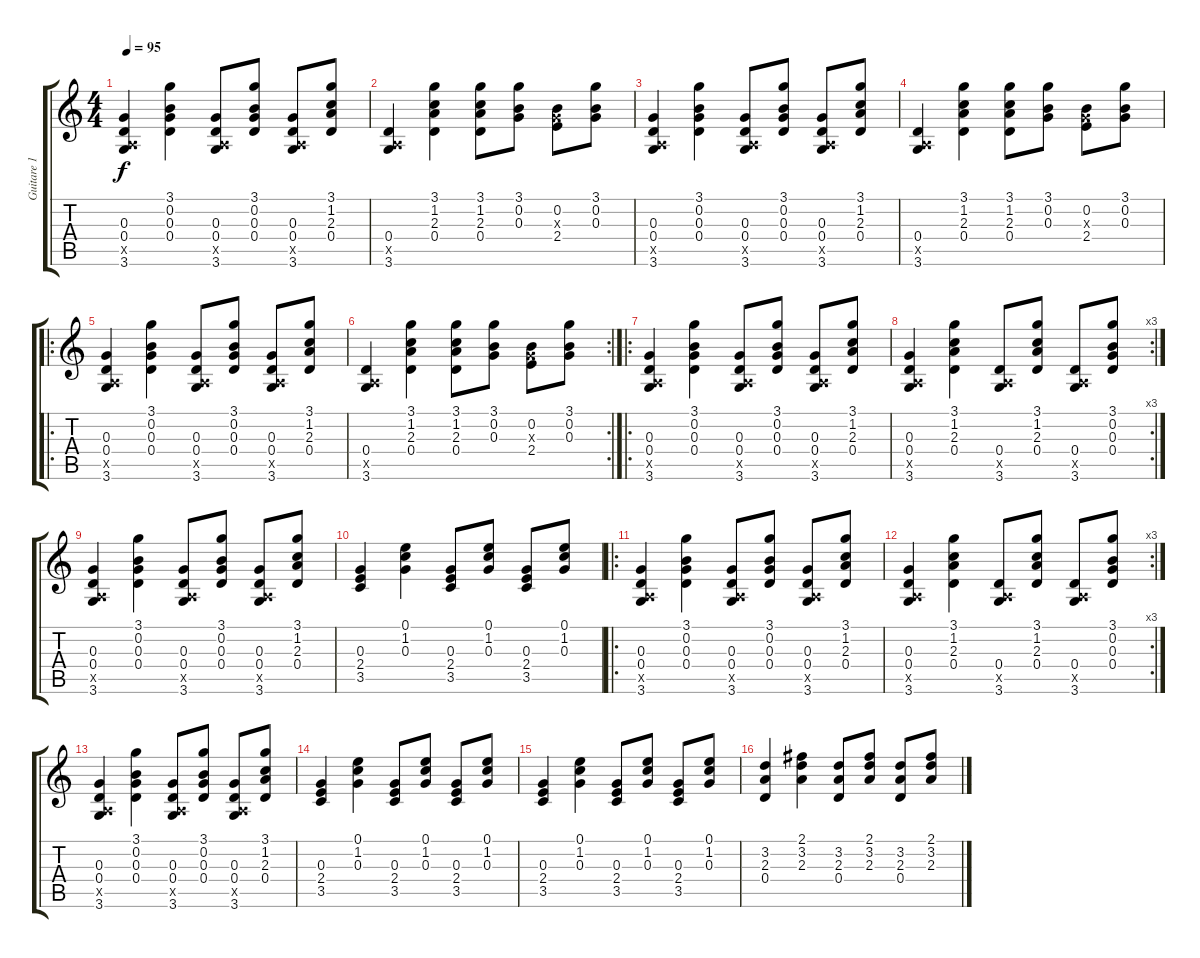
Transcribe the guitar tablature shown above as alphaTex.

\track ("Guitare 1" "Guitare 1") {instrument overdrivenguitar}
\staff {score tabs}
\tuning (E4 B3 G3 D3 A2 E2) {hide}
\ts (4 4)
\tempo 95
\clef g2
\ks c
(0.3 0.4 0.5{x} 3.6).4{dy f instrument overdrivenguitar} (3.1 0.2 0.3 0.4).4 (0.3 0.4 0.5{x} 3.6).8 (3.1 0.2 0.3 0.4).8 (0.3 0.4 0.5{x} 3.6).8 (3.1 1.2 2.3 0.4).8 |
(0.4 0.5{x} 3.6).4 (3.1 1.2 2.3 0.4).4 (3.1 1.2 2.3 0.4).8 (3.1 0.2 0.3).8 (0.2 0.3{x} 2.4).8 (3.1 0.2 0.3).8 |
(0.3 0.4 0.5{x} 3.6).4 (3.1 0.2 0.3 0.4).4 (0.3 0.4 0.5{x} 3.6).8 (3.1 0.2 0.3 0.4).8 (0.3 0.4 0.5{x} 3.6).8 (3.1 1.2 2.3 0.4).8 |
(0.4 0.5{x} 3.6).4 (3.1 1.2 2.3 0.4).4 (3.1 1.2 2.3 0.4).8 (3.1 0.2 0.3).8 (0.2 0.3{x} 2.4).8 (3.1 0.2 0.3).8 |
\ro
(0.3 0.4 0.5{x} 3.6).4 (3.1 0.2 0.3 0.4).4 (0.3 0.4 0.5{x} 3.6).8 (3.1 0.2 0.3 0.4).8 (0.3 0.4 0.5{x} 3.6).8 (3.1 1.2 2.3 0.4).8 |
\rc 2
(0.4 0.5{x} 3.6).4 (3.1 1.2 2.3 0.4).4 (3.1 1.2 2.3 0.4).8 (3.1 0.2 0.3).8 (0.2 0.3{x} 2.4).8 (3.1 0.2 0.3).8 |
\ro
(0.3 0.4 0.5{x} 3.6).4 (3.1 0.2 0.3 0.4).4 (0.3 0.4 0.5{x} 3.6).8 (3.1 0.2 0.3 0.4).8 (0.3 0.4 0.5{x} 3.6).8 (3.1 1.2 2.3 0.4).8 |
\rc 3
(0.3 0.4 0.5{x} 3.6).4 (3.1 1.2 2.3 0.4).4 (0.4 0.5{x} 3.6).8 (3.1 1.2 2.3 0.4).8 (0.4 0.5{x} 3.6).8 (3.1 0.2 0.3 0.4).8 |
(0.3 0.4 0.5{x} 3.6).4 (3.1 0.2 0.3 0.4).4 (0.3 0.4 0.5{x} 3.6).8 (3.1 0.2 0.3 0.4).8 (0.3 0.4 0.5{x} 3.6).8 (3.1 1.2 2.3 0.4).8 |
(0.3 2.4 3.5).4 (0.1 1.2 0.3).4 (0.3 2.4 3.5).8 (0.1 1.2 0.3).8 (0.3 2.4 3.5).8 (0.1 1.2 0.3).8 |
\ro
(0.3 0.4 0.5{x} 3.6).4 (3.1 0.2 0.3 0.4).4 (0.3 0.4 0.5{x} 3.6).8 (3.1 0.2 0.3 0.4).8 (0.3 0.4 0.5{x} 3.6).8 (3.1 1.2 2.3 0.4).8 |
\rc 3
(0.3 0.4 0.5{x} 3.6).4 (3.1 1.2 2.3 0.4).4 (0.4 0.5{x} 3.6).8 (3.1 1.2 2.3 0.4).8 (0.4 0.5{x} 3.6).8 (3.1 0.2 0.3 0.4).8 |
(0.3 0.4 0.5{x} 3.6).4 (3.1 0.2 0.3 0.4).4 (0.3 0.4 0.5{x} 3.6).8 (3.1 0.2 0.3 0.4).8 (0.3 0.4 0.5{x} 3.6).8 (3.1 1.2 2.3 0.4).8 |
(0.3 2.4 3.5).4 (0.1 1.2 0.3).4 (0.3 2.4 3.5).8 (0.1 1.2 0.3).8 (0.3 2.4 3.5).8 (0.1 1.2 0.3).8 |
(0.3 2.4 3.5).4 (0.1 1.2 0.3).4 (0.3 2.4 3.5).8 (0.1 1.2 0.3).8 (0.3 2.4 3.5).8 (0.1 1.2 0.3).8 |
(3.2 2.3 0.4).4 (2.1 3.2 2.3).4 (3.2 2.3 0.4).8 (2.1 3.2 2.3).8 (3.2 2.3 0.4).8 (2.1 3.2 2.3).8
